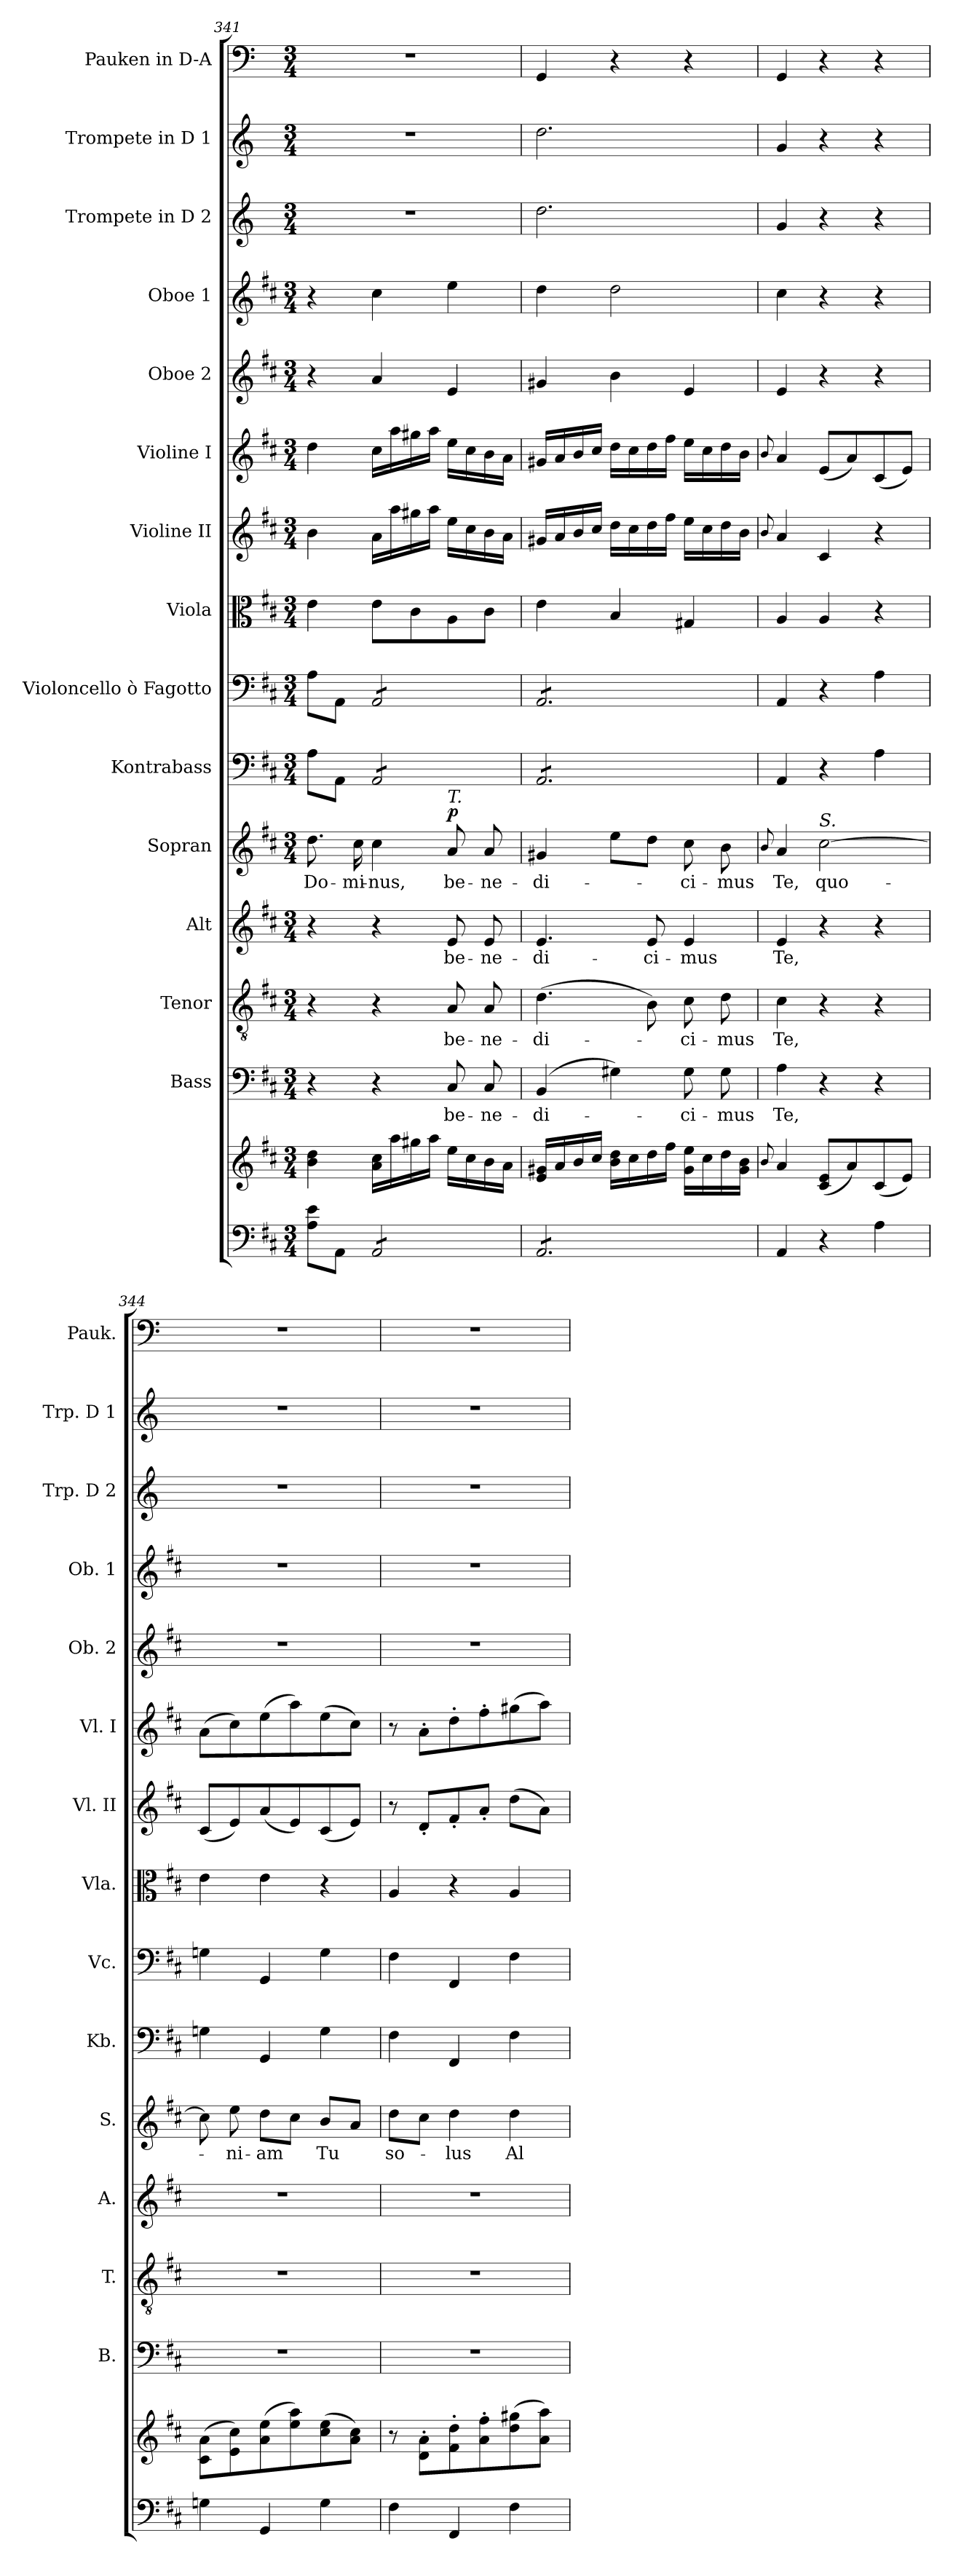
**kern	**kern	**kern	**text	**kern	**text	**kern	**text	**kern	**text	**dynam	**kern	**kern	**kern	**kern	**kern	**kern	**kern	**kern	**kern	**kern
*part15	*part15	*part14	*part14	*part13	*part13	*part12	*part12	*part11	*part11	*part11	*part10	*part9	*part8	*part7	*part6	*part5	*part4	*part3	*part2	*part1
*staff16	*staff15	*staff14	*staff14	*staff13	*staff13	*staff12	*staff12	*staff11	*staff11	*staff11	*staff10	*staff9	*staff8	*staff7	*staff6	*staff5	*staff4	*staff3	*staff2	*staff1
*	*	*I"Bass	*	*I"Tenor	*	*I"Alt	*	*I"Sopran	*	*	*I"Kontrabass	*I"Violoncello ò Fagotto	*I"Viola	*I"Violine II	*I"Violine I	*I"Oboe 2	*I"Oboe 1	*I"Trompete in D 2	*I"Trompete in D 1	*I"Pauken in D-A
*	*	*I'B.	*	*I'T.	*	*I'A.	*	*I'S.	*	*	*I'Kb.	*I'Vc.	*I'Vla.	*I'Vl. II	*I'Vl. I	*I'Ob. 2	*I'Ob. 1	*I'Trp. D 2	*I'Trp. D 1	*I'Pauk.
*clefF4	*clefG2	*clefF4	*	*clefGv2	*	*clefG2	*	*clefG2	*	*	*clefF4	*clefF4	*clefC3	*clefG2	*clefG2	*clefG2	*clefG2	*clefG2	*clefG2	*clefF4
*	*	*	*	*	*	*	*	*	*	*	*ITrd7c12	*	*	*	*	*	*	*ITrd-1c-2	*ITrd-1c-2	*ITrd-1c-2
*k[f#c#]	*k[f#c#]	*k[f#c#]	*	*k[f#c#]	*	*k[f#c#]	*	*k[f#c#]	*	*	*k[f#c#]	*k[f#c#]	*k[f#c#]	*k[f#c#]	*k[f#c#]	*k[f#c#]	*k[f#c#]	*k[f#c#]	*k[f#c#]	*k[f#c#]
*D:	*D:	*D:	*	*D:	*	*D:	*	*D:	*	*	*D:	*D:	*D:	*D:	*D:	*D:	*D:	*D:	*D:	*D:
*M3/4	*M3/4	*M3/4	*	*M3/4	*	*M3/4	*	*M3/4	*	*	*M3/4	*M3/4	*M3/4	*M3/4	*M3/4	*M3/4	*M3/4	*M3/4	*M3/4	*M3/4
=341	=341	=341	=341	=341	=341	=341	=341	=341	=341	=341	=341	=341	=341	=341	=341	=341	=341	=341	=341	=341
!	!	!	!	!	!	!	!	!	!LO:LY:b	!	!	!	!	!	!	!	!	!	!	!
8A\ 8e\L	4b\ 4dd\	4r	.	4r	.	4r	.	8.dd\	Do-	.	8AA\L	8A\L	4e\	4b\	4dd\	4r	4r	2.r	2.r	2.r
8AA\J	.	.	.	.	.	.	.	.	.	.	8AAA\J	8AA\J	.	.	.	.	.	.	.	.
!	!	!	!	!	!	!	!	!	!LO:LY:b	!	!	!	!	!	!	!	!	!	!	!
.	.	.	.	.	.	.	.	16cc#\	-mi-	.	.	.	.	.	.	.	.	.	.	.
!	!	!	!	!	!	!	!	!	!LO:LY:b	!	!	!	!	!	!	!	!	!	!	!
*tremolo	*	*	*	*	*	*	*	*	*	*	*	*	*	*	*	*	*	*	*	*
*	*	*	*	*	*	*	*	*	*	*	*tremolo	*	*	*	*	*	*	*	*	*
*	*	*	*	*	*	*	*	*	*	*	*	*tremolo	*	*	*	*	*	*	*	*
8AA/L	16a\ 16cc#\LL	4r	.	4r	.	4r	.	4cc#\	-nus,	.	8AAA/L	8AA/L	8e\L	16a\LL	16cc#\LL	4a/	4cc#\	.	.	.
.	16aa\	.	.	.	.	.	.	.	.	.	.	.	.	16aa\	16aa\	.	.	.	.	.
8AA/	16gg#X\	.	.	.	.	.	.	.	.	.	8AAA/	8AA/	8c#\	16gg#X\	16gg#X\	.	.	.	.	.
.	16aa\JJ	.	.	.	.	.	.	.	.	.	.	.	.	16aa\JJ	16aa\JJ	.	.	.	.	.
!	!	!	!	!	!	!	!	!LO:TX:a:i:t=T.	!	!	!	!	!	!	!	!	!	!	!	!
!	!	!	!LO:LY:b	!	!LO:LY:b	!	!LO:LY:b	!	!LO:LY:b	!LO:DY:a	!	!	!	!	!	!	!	!	!	!
8AA/	16ee\LL	8C#/	be-	8A/	be-	8e/	be-	8a/	be-	p	8AAA/	8AA/	8A\	16ee\LL	16ee\LL	4e/	4ee\	.	.	.
.	16cc#\	.	.	.	.	.	.	.	.	.	.	.	.	16cc#\	16cc#\	.	.	.	.	.
!	!	!	!LO:LY:b	!	!LO:LY:b	!	!LO:LY:b	!	!LO:LY:b	!	!	!	!	!	!	!	!	!	!	!
8AA/J	16b\	8C#/	-ne-	8A/	-ne-	8e/	-ne-	8a/	-ne-	.	8AAA/J	8AA/J	8c#\J	16b\	16b\	.	.	.	.	.
.	16a\JJ	.	.	.	.	.	.	.	.	.	.	.	.	16a\JJ	16a\JJ	.	.	.	.	.
=342	=342	=342	=342	=342	=342	=342	=342	=342	=342	=342	=342	=342	=342	=342	=342	=342	=342	=342	=342	=342
!	!	!	!LO:LY:b	!	!LO:LY:b	!	!LO:LY:b	!	!LO:LY:b	!	!	!	!	!	!	!	!	!	!	!
8AA/L	16e/ 16g#X/LL	(4BB/	-di-	(>4.d\	-di-	4.e/	-di-	4g#X/	-di-	.	8AAA/L	8AA/L	4e\	16g#X/LL	16g#X/LL	4g#X/	4dd\	2.ee\	2.ee\	4AA/
.	16a/	.	.	.	.	.	.	.	.	.	.	.	.	16a/	16a/	.	.	.	.	.
8AA/	16b/	.	.	.	.	.	.	.	.	.	8AAA/	8AA/	.	16b/	16b/	.	.	.	.	.
.	16cc#/JJ	.	.	.	.	.	.	.	.	.	.	.	.	16cc#/JJ	16cc#/JJ	.	.	.	.	.
8AA/	16b\ 16dd\LL	4G#X\)	.	.	.	.	.	8ee\L	.	.	8AAA/	8AA/	4B/	16dd\LL	16dd\LL	4b\	2dd\	.	.	4r
.	16cc#\	.	.	.	.	.	.	.	.	.	.	.	.	16cc#\	16cc#\	.	.	.	.	.
!	!	!	!	!	!	!	!LO:LY:b	!	!	!	!	!	!	!	!	!	!	!	!	!
8AA/	16dd\	.	.	8B\)	.	8e/	-ci-	8dd\J	.	.	8AAA/	8AA/	.	16dd\	16dd\	.	.	.	.	.
.	16ff#\JJ	.	.	.	.	.	.	.	.	.	.	.	.	16ff#\JJ	16ff#\JJ	.	.	.	.	.
!	!	!	!LO:LY:b	!	!LO:LY:b	!	!LO:LY:b	!	!LO:LY:b	!	!	!	!	!	!	!	!	!	!	!
8AA/	16g#\ 16ee\LL	8G#\	-ci-	8c#\	-ci-	4e/	-mus	8cc#\	-ci-	.	8AAA/	8AA/	4G#X/	16ee\LL	16ee\LL	4e/	.	.	.	4r
.	16cc#\	.	.	.	.	.	.	.	.	.	.	.	.	16cc#\	16cc#\	.	.	.	.	.
!	!	!	!LO:LY:b	!	!LO:LY:b	!	!	!	!LO:LY:b	!	!	!	!	!	!	!	!	!	!	!
8AA/J	16dd\	8G#\	-mus	8d\	-mus	.	.	8b\	-mus	.	8AAA/J	8AA/J	.	16dd\	16dd\	.	.	.	.	.
*	*	*	*	*	*	*	*	*	*	*	*	*Xtremolo	*	*	*	*	*	*	*	*
*	*	*	*	*	*	*	*	*	*	*	*Xtremolo	*	*	*	*	*	*	*	*	*
*Xtremolo	*	*	*	*	*	*	*	*	*	*	*	*	*	*	*	*	*	*	*	*
.	16g#\ 16b\JJ	.	.	.	.	.	.	.	.	.	.	.	.	16b\JJ	16b\JJ	.	.	.	.	.
=343	=343	=343	=343	=343	=343	=343	=343	=343	=343	=343	=343	=343	=343	=343	=343	=343	=343	=343	=343	=343
.	8qqb/	.	.	.	.	.	.	8qqb/	.	.	.	.	.	8qqb/	8qqb/	.	.	.	.	.
!	!	!	!LO:LY:b	!	!LO:LY:b	!	!LO:LY:b	!	!LO:LY:b	!	!	!	!	!	!	!	!	!	!	!
4AA/	4a/	4A\	Te,	4c#\	Te,	4e/	Te,	4a/	Te,	.	4AAA/	4AA/	4A/	4a/	4a/	4e/	4cc#\	4a/	4a/	4AA/
!	!	!	!	!	!	!	!	!LO:TX:a:i:t=S.	!	!	!	!	!	!	!	!	!	!	!	!
!	!	!	!	!	!	!	!	!	!LO:LY:b	!	!	!	!	!	!	!	!	!	!	!
4r	(<8c#/ 8e/L	4r	.	4r	.	4r	.	[2cc#\	quo-	.	4r	4r	4A/	4c#/	(<8e/L	4r	4r	4r	4r	4r
.	8a/)	.	.	.	.	.	.	.	.	.	.	.	.	.	8a/)	.	.	.	.	.
4A\	(<8c#/	4r	.	4r	.	4r	.	.	.	.	4AA\	4A\	4r	4r	(<8c#/	4r	4r	4r	4r	4r
.	8e/J)	.	.	.	.	.	.	.	.	.	.	.	.	.	8e/J)	.	.	.	.	.
=344	=344	=344	=344	=344	=344	=344	=344	=344	=344	=344	=344	=344	=344	=344	=344	=344	=344	=344	=344	=344
4Gn\	(>8c#\ 8a\L	2.r	.	2.r	.	2.r	.	8cc#\]	.	.	4GGn\	4Gn\	4e\	(<8c#/L	(>8a\L	2.r	2.r	2.r	2.r	2.r
!	!	!	!	!	!	!	!	!	!LO:LY:b	!	!	!	!	!	!	!	!	!	!	!
.	8e\ 8cc#\)	.	.	.	.	.	.	8ee\	-ni-	.	.	.	.	8e/)	8cc#\)	.	.	.	.	.
!	!	!	!	!	!	!	!	!	!LO:LY:b	!	!	!	!	!	!	!	!	!	!	!
4GG/	(>8a\ 8ee\	.	.	.	.	.	.	8dd\L	-am	.	4GGG/	4GG/	4e\	(<8a/	(>8ee\	.	.	.	.	.
.	8ee\ 8aa\)	.	.	.	.	.	.	8cc#\J	.	.	.	.	.	8e/)	8aa\)	.	.	.	.	.
!	!	!	!	!	!	!	!	!	!LO:LY:b	!	!	!	!	!	!	!	!	!	!	!
4G\	(>8cc#\ 8ee\	.	.	.	.	.	.	8b/L	Tu	.	4GG\	4G\	4r	(<8c#/	(>8ee\	.	.	.	.	.
.	8a\ 8cc#\J)	.	.	.	.	.	.	8a/J	.	.	.	.	.	8e/J)	8cc#\J)	.	.	.	.	.
!!LO:PB:g=z
=345	=345	=345	=345	=345	=345	=345	=345	=345	=345	=345	=345	=345	=345	=345	=345	=345	=345	=345	=345	=345
!	!	!	!	!	!	!	!	!	!LO:LY:b	!	!	!	!	!	!	!	!	!	!	!
4F#\	8r	2.r	.	2.r	.	2.r	.	8dd\L	so-	.	4FF#\	4F#\	4A/	8r	8r	2.r	2.r	2.r	2.r	2.r
.	8d\'> 8a\'>L	.	.	.	.	.	.	8cc#\J	.	.	.	.	.	8d'</L	8a'>\L	.	.	.	.	.
!	!	!	!	!	!	!	!	!	!LO:LY:b	!	!	!	!	!	!	!	!	!	!	!
4FF#/	8f#\'> 8dd\'>	.	.	.	.	.	.	4dd\	-lus	.	4FFF#/	4FF#/	4r	8f#'</	8dd'>\	.	.	.	.	.
.	8a\'> 8ff#\'>	.	.	.	.	.	.	.	.	.	.	.	.	8a'</J	8ff#'>\	.	.	.	.	.
!	!	!	!	!	!	!	!	!	!LO:LY:b	!	!	!	!	!	!	!	!	!	!	!
4F#\	(>8dd\ 8gg#X\	.	.	.	.	.	.	4dd\	Al-	.	4FF#\	4F#\	4A/	(>8dd\L	(>8gg#X\	.	.	.	.	.
.	8a\ 8aa\J)	.	.	.	.	.	.	.	.	.	.	.	.	8a\J)	8aa\J)	.	.	.	.	.
=	=	=	=	=	=	=	=	=	=	=	=	=	=	=	=	=	=	=	=	=
*-	*-	*-	*-	*-	*-	*-	*-	*-	*-	*-	*-	*-	*-	*-	*-	*-	*-	*-	*-	*-
